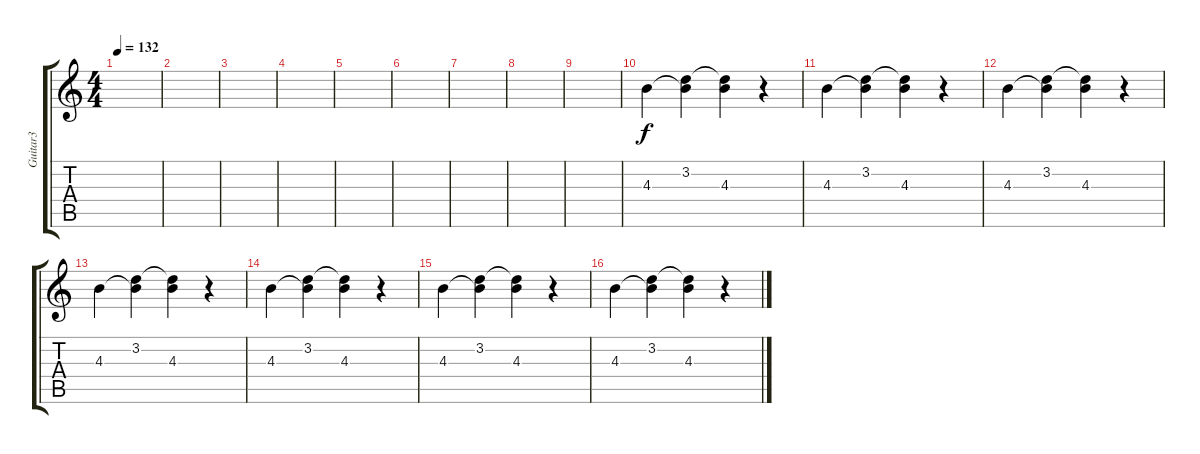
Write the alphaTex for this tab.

\track ("Guitar3" "Guitar3") {instrument acousticguitarsteel}
\staff {score tabs}
\tuning (E4 B3 G3 D3 A2 E2) {hide}
\ts (4 4)
\tempo 132
\clef g2
\ks c
|
|
|
|
|
|
|
|
|
4.3.4 (3.2 4.3{t}).4 (3.2{t} 4.3).4 r.4 |
4.3.4 (3.2 4.3{t}).4 (3.2{t} 4.3).4 r.4 |
4.3.4 (3.2 4.3{t}).4 (3.2{t} 4.3).4 r.4 |
4.3.4 (3.2 4.3{t}).4 (3.2{t} 4.3).4 r.4 |
4.3.4 (3.2 4.3{t}).4 (3.2{t} 4.3).4 r.4 |
4.3.4 (3.2 4.3{t}).4 (3.2{t} 4.3).4 r.4 |
4.3.4 (3.2 4.3{t}).4 (3.2{t} 4.3).4 r.4
